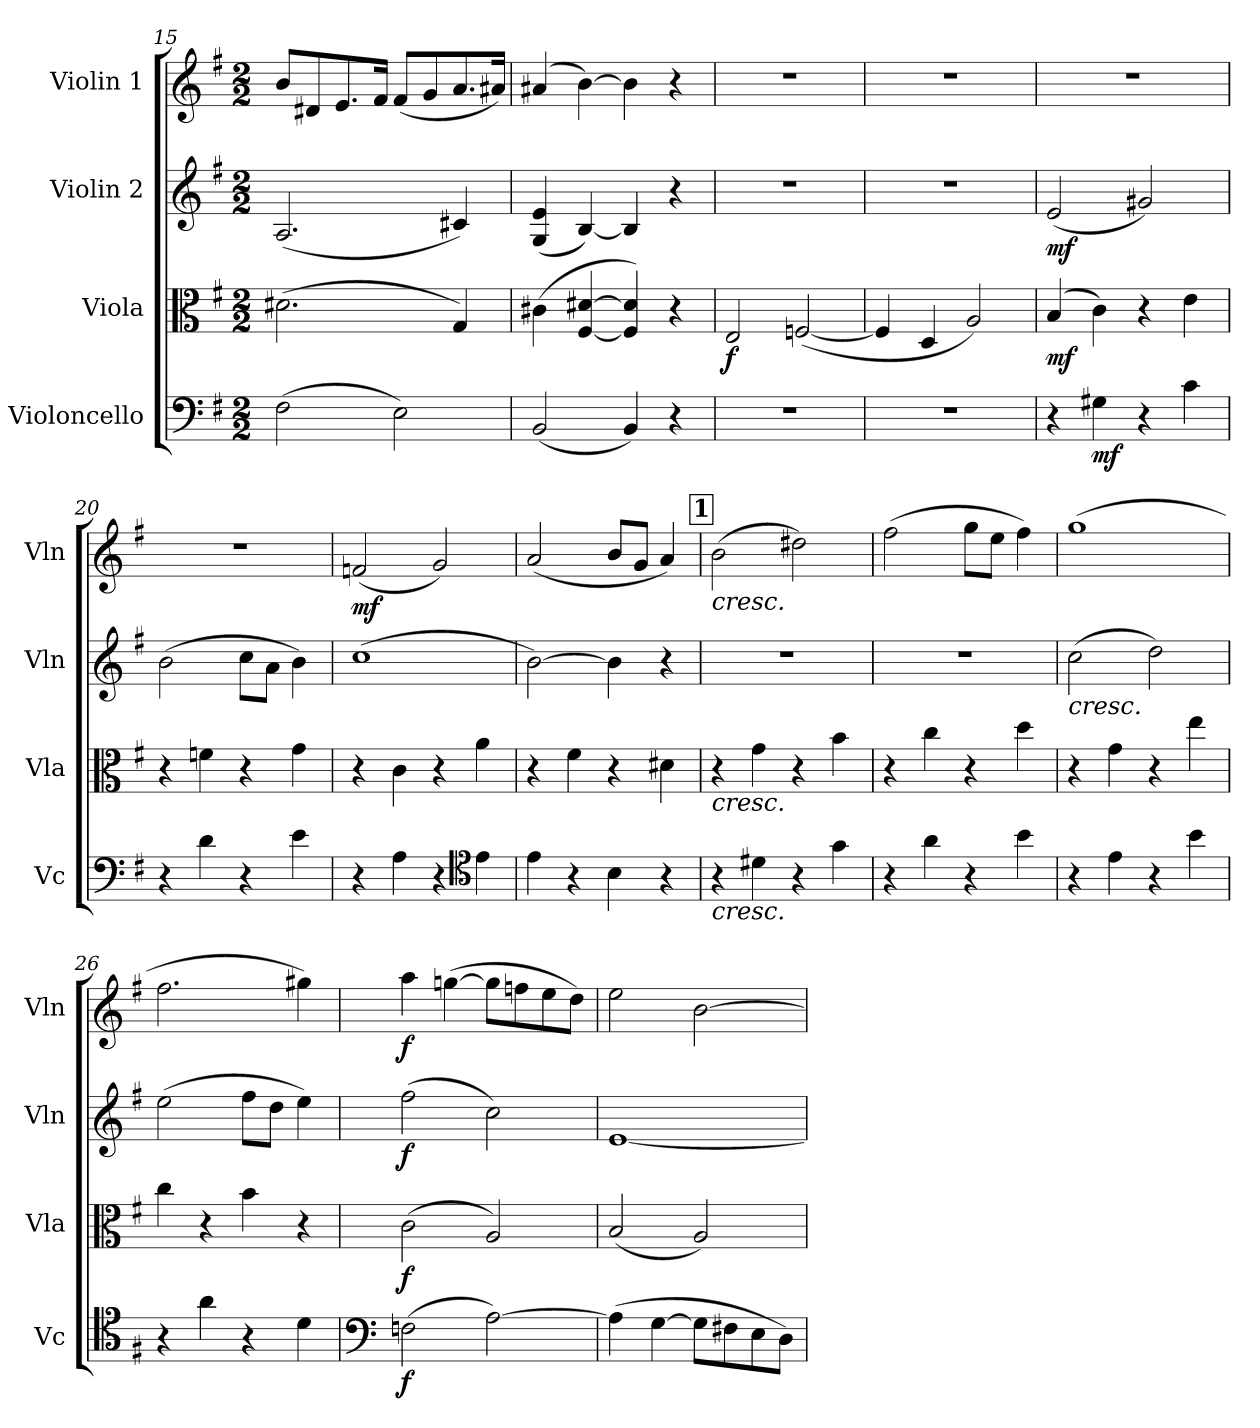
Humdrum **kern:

**kern	**dynam	**kern	**dynam	**kern	**dynam	**kern	**dynam
*part4	*part4	*part3	*part3	*part2	*part2	*part1	*part1
*staff4	*staff4	*staff3	*staff3	*staff2	*staff2	*staff1	*staff1
*I"Violoncello	*	*I"Viola	*	*I"Violin 2	*	*I"Violin 1	*
*I'Vc	*	*I'Vla	*	*I'Vln	*	*I'Vln	*
*clefF4	*	*clefC3	*	*clefG2	*	*clefG2	*
*k[f#]	*	*k[f#]	*	*k[f#]	*	*k[f#]	*
*M2/2	*	*M2/2	*	*M2/2	*	*M2/2	*
=15	=15	=15	=15	=15	=15	=15	=15
(>2F#\	.	(>2.d#X\	.	(<2.A/	.	8b/L	.
.	.	.	.	.	.	8d#X/	.
.	.	.	.	.	.	8.e/	.
.	.	.	.	.	.	16f#/Jk	.
2E\)	.	.	.	.	.	(<8f#/L	.
.	.	.	.	.	.	8g/	.
.	.	4G/)	.	4c#X/)	.	8.a/	.
.	.	.	.	.	.	16a#X/Jk)	.
=16	=16	=16	=16	=16	=16	=16	=16
(<2BB/	.	(<4c#X\	.	(<4G/ 4e/	.	(>4a#X/	.
.	.	[4F#/ [4d#X/	.	[4B/)	.	[4b\)	.
4BB/)	.	4F#/] 4d#/])	.	4B/]	.	4b\]	.
4r	.	4r	.	4r	.	4r	.
=17	=17	=17	=17	=17	=17	=17	=17
!	!	!	!LO:DY:b	!	!	!	!
1r	.	2E/	f	1r	.	1r	.
.	.	(<[2Fn/	.	.	.	.	.
=18	=18	=18	=18	=18	=18	=18	=18
1r	.	4F/]	.	1r	.	1r	.
.	.	4D/	.	.	.	.	.
.	.	2A/)	.	.	.	.	.
=19	=19	=19	=19	=19	=19	=19	=19
!	!	!	!LO:DY:b	!	!LO:DY:b	!	!
4r	.	(>4B/	mf	(<2e/	mf	1r	.
!	!LO:DY:b	!	!	!	!	!	!
4G#X\	mf	4c\)	.	.	.	.	.
4r	.	4r	.	2g#X/)	.	.	.
4c\	.	4e\	.	.	.	.	.
=20	=20	=20	=20	=20	=20	=20	=20
4r	.	4r	.	(>2b\	.	1r	.
4d\	.	4fn\	.	.	.	.	.
4r	.	4r	.	8cc\L	.	.	.
.	.	.	.	8a\J	.	.	.
4e\	.	4g\	.	4b\)	.	.	.
=21	=21	=21	=21	=21	=21	=21	=21
!	!	!	!	!	!	!	!LO:DY:b
4r	.	4r	.	(>1cc	.	(<2fn/	mf
4A\	.	4c\	.	.	.	.	.
4r	.	4r	.	.	.	2g/)	.
*clefC4	*	*	*	*	*	*	*
4e\	.	4a\	.	.	.	.	.
!!LO:LB:g=z
=22	=22	=22	=22	=22	=22	=22	=22
4e\	.	4r	.	[2b\)	.	(<2a/	.
4r	.	4f#i\	.	.	.	.	.
4B\	.	4r	.	4b\]	.	8b/L	.
.	.	.	.	.	.	8g/J	.
4r	.	4d#X\	.	4r	.	4a/)	.
!!LO:REH:place=s1:a:B:fs=14:t=1
=23	=23	=23	=23	=23	=23	=23	=23
!	!	!	!	!	!	!LO:TX:b:i:t=cresc.	!
!	!	!LO:TX:b:i:t=cresc.	!	!	!	!	!
!LO:TX:b:i:t=cresc.	!	!	!	!	!	!	!
4r	.	4r	.	1r	.	(>2b\	.
4d#X\	.	4g\	.	.	.	.	.
4r	.	4r	.	.	.	2dd#X\)	.
4g\	.	4b\	.	.	.	.	.
=24	=24	=24	=24	=24	=24	=24	=24
4r	.	4r	.	1r	.	(>2ff#\	.
4a\	.	4cc\	.	.	.	.	.
4r	.	4r	.	.	.	8gg\L	.
.	.	.	.	.	.	8ee\J	.
4b\	.	4dd\	.	.	.	4ff#\)	.
=25	=25	=25	=25	=25	=25	=25	=25
!	!	!	!	!LO:TX:b:i:t=cresc.	!	!	!
4r	.	4r	.	(>2cc\	.	(>1gg	.
4e\	.	4g\	.	.	.	.	.
4r	.	4r	.	2dd\)	.	.	.
4b\	.	4ee\	.	.	.	.	.
=26	=26	=26	=26	=26	=26	=26	=26
4r	.	4cc\	.	(>2ee\	.	2.ff#\	.
4a\	.	4r	.	.	.	.	.
4r	.	4b\	.	8ff#\L	.	.	.
.	.	.	.	8dd\J	.	.	.
4d\	.	4r	.	4ee\)	.	4gg#X\)	.
!!LO:LB:g=z
=27	=27	=27	=27	=27	=27	=27	=27
*clefF4	*	*	*	*	*	*	*
!	!LO:DY:b	!	!LO:DY:b	!	!LO:DY:b	!	!LO:DY:b
(>2Fn\	f	(>2c\	f	(>2ff#\	f	4aa\	f
.	.	.	.	.	.	(>[4ggn\	.
[2A\)	.	2A/)	.	2cc\)	.	8gg\L]	.
.	.	.	.	.	.	8ffn\	.
.	.	.	.	.	.	8ee\	.
.	.	.	.	.	.	8dd\J)	.
=28	=28	=28	=28	=28	=28	=28	=28
(>4A\]	.	(<2B/	.	[1e	.	2ee\	.
[4G\	.	.	.	.	.	.	.
8G\L]	.	2A/)	.	.	.	[2b\	.
8F#X\	.	.	.	.	.	.	.
8E\	.	.	.	.	.	.	.
8D\J)	.	.	.	.	.	.	.
=	=	=	=	=	=	=	=
*-	*-	*-	*-	*-	*-	*-	*-
